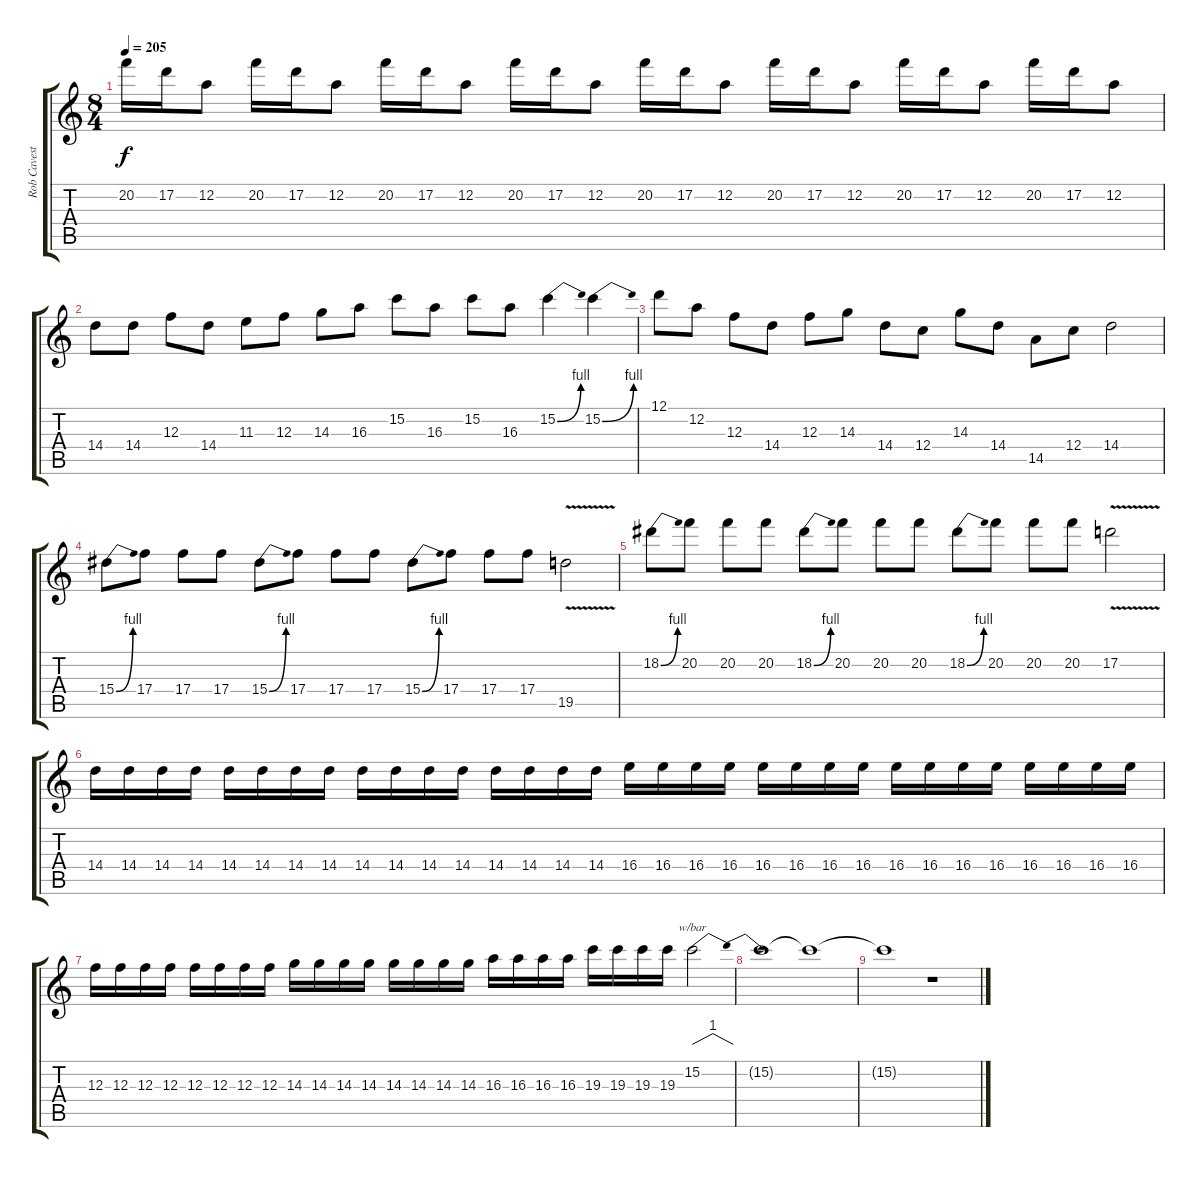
\track ("Rob Cavestany - Guitar" "Rob Cavest") {instrument distortionguitar}
\staff {score tabs}
\tuning (D4 A3 F3 C3 G2 D2) {hide}
\ts (8 4)
\tempo 205
\clef g2
\ks c
20.2.16{dy f} 17.2.16 12.2.8 20.2.16 17.2.16 12.2.8 20.2.16 17.2.16 12.2.8 20.2.16 17.2.16 12.2.8 20.2.16 17.2.16 12.2.8 20.2.16 17.2.16 12.2.8 20.2.16 17.2.16 12.2.8 20.2.16 17.2.16 12.2.8 |
14.4.8 14.4.8 12.3.8 14.4.8 11.3.8 12.3.8 14.3.8 16.3.8 15.2.8 16.3.8 15.2.8 16.3.8 15.2{be (bend 0 0 60 4)}.4 15.2{be (bend 0 0 60 4)}.4 |
12.1.8 12.2.8 12.3.8 14.4.8 12.3.8 14.3.8 14.4.8 12.4.8 14.3.8 14.4.8 14.5.8 12.4.8 14.4.2 |
15.4{be (bend 0 0 60 4)}.8 17.4.8 17.4.8 17.4.8 15.4{be (bend 0 0 60 4)}.8 17.4.8 17.4.8 17.4.8 15.4{be (bend 0 0 60 4)}.8 17.4.8 17.4.8 17.4.8 19.5{v}.2 |
18.2{be (bend 0 0 60 4)}.8 20.2.8 20.2.8 20.2.8 18.2{be (bend 0 0 60 4)}.8 20.2.8 20.2.8 20.2.8 18.2{be (bend 0 0 60 4)}.8 20.2.8 20.2.8 20.2.8 17.2{v}.2 |
14.4.16 14.4.16 14.4.16 14.4.16 14.4.16 14.4.16 14.4.16 14.4.16 14.4.16 14.4.16 14.4.16 14.4.16 14.4.16 14.4.16 14.4.16 14.4.16 16.4.16 16.4.16 16.4.16 16.4.16 16.4.16 16.4.16 16.4.16 16.4.16 16.4.16 16.4.16 16.4.16 16.4.16 16.4.16 16.4.16 16.4.16 16.4.16 |
12.3.16 12.3.16 12.3.16 12.3.16 12.3.16 12.3.16 12.3.16 12.3.16 14.3.16 14.3.16 14.3.16 14.3.16 14.3.16 14.3.16 14.3.16 14.3.16 16.3.16 16.3.16 16.3.16 16.3.16 19.3.16 19.3.16 19.3.16 19.3.16 15.2.2{tbe (dip default 0 0 30 4 60 0)} |
15.2{t}.1 15.2{t}.1 |
15.2{t}.1 r.1
